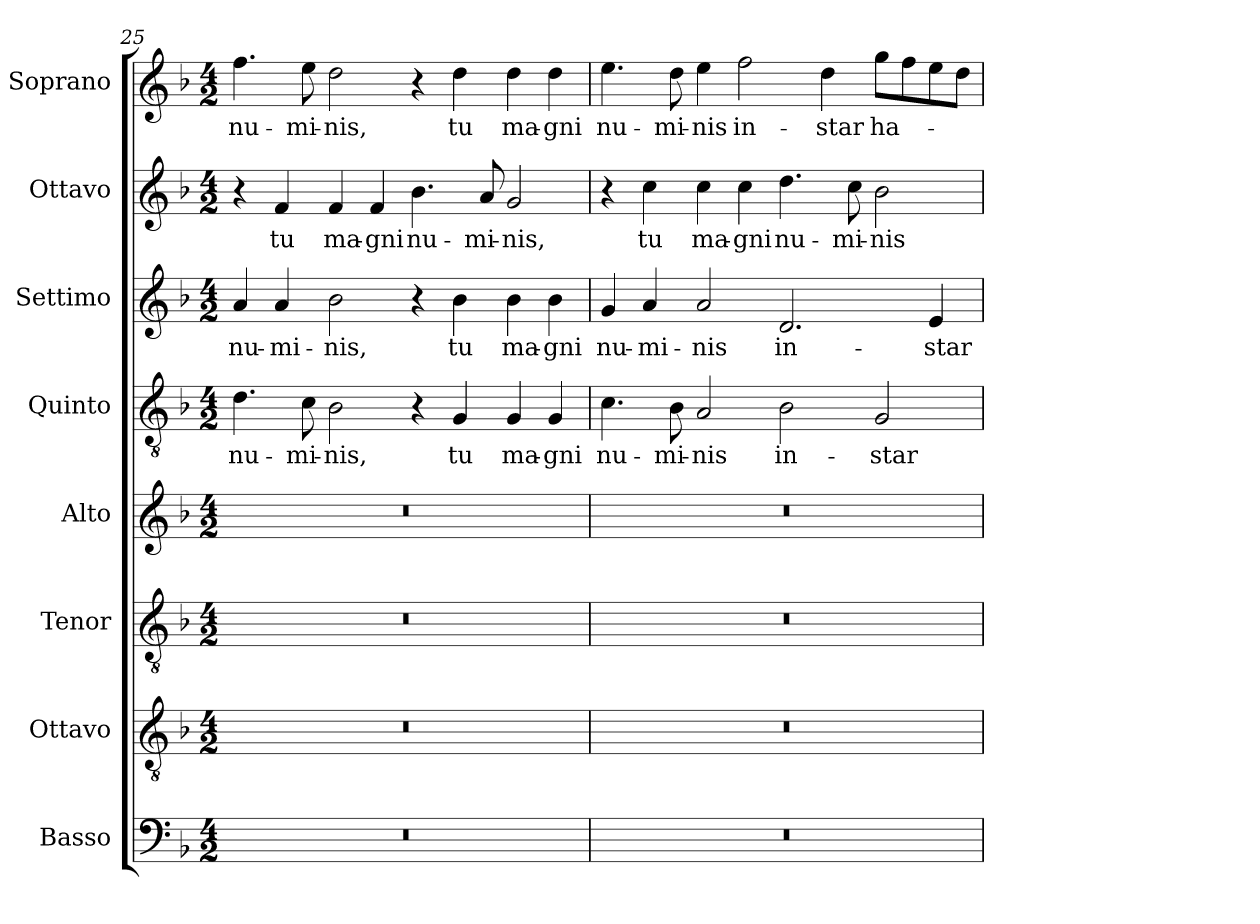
**kern	**kern	**kern	**kern	**kern	**text	**kern	**text	**kern	**text	**kern	**text
*part8	*part7	*part6	*part5	*part4	*part4	*part3	*part3	*part2	*part2	*part1	*part1
*staff8	*staff7	*staff6	*staff5	*staff4	*staff4	*staff3	*staff3	*staff2	*staff2	*staff1	*staff1
*I"Basso	*I"Ottavo	*I"Tenor	*I"Alto	*I"Quinto	*	*I"Settimo	*	*I"Ottavo	*	*I"Soprano	*
*I'B.	*I'Ot.	*I'T.	*I'A.	*I'Q.	*	*I'St.	*	*	*	*I'S.	*
*clefF4	*clefGv2	*clefGv2	*clefG2	*clefGv2	*	*clefG2	*	*clefG2	*	*clefG2	*
*	*ITrd7c12	*ITrd7c12	*	*ITrd7c12	*	*	*	*	*	*	*
*k[b-]	*k[b-]	*k[b-]	*k[b-]	*k[b-]	*	*k[b-]	*	*k[b-]	*	*k[b-]	*
*F:	*F:	*F:	*F:	*F:	*	*F:	*	*F:	*	*F:	*
*M4/2	*M4/2	*M4/2	*M4/2	*M4/2	*	*M4/2	*	*M4/2	*	*M4/2	*
=25	=25	=25	=25	=25	=25	=25	=25	=25	=25	=25	=25
!LO:N:vis=1	!LO:N:vis=1	!LO:N:vis=1	!LO:N:vis=1	!	!	!	!	!	!	!	!
!	!	!	!	!	!LO:LY:b:color=#000000	!	!	!	!	!	!
!	!	!	!	!	!	!	!LO:LY:b:color=#000000	!	!	!	!
!	!	!	!	!	!	!	!	!	!	!	!LO:LY:b:color=#000000
0r	0r	0r	0r	4.Di\	nu-	4ai/	nu-	4r	.	4.ffi\	nu-
!	!	!	!	!	!	!	!LO:LY:b:color=#000000	!	!	!	!
!	!	!	!	!	!	!	!	!	!LO:LY:b:color=#000000	!	!
.	.	.	.	.	.	4ai/	-mi-	4fi/	tu	.	.
!	!	!	!	!	!LO:LY:b:color=#000000	!	!	!	!	!	!
!	!	!	!	!	!	!	!	!	!	!	!LO:LY:b:color=#000000
.	.	.	.	8Ci\	-mi-	.	.	.	.	8eei\	-mi-
!	!	!	!	!	!LO:LY:b:color=#000000	!	!	!	!	!	!
!	!	!	!	!	!	!	!LO:LY:b:color=#000000	!	!	!	!
!	!	!	!	!	!	!	!	!	!LO:LY:b:color=#000000	!	!
!	!	!	!	!	!	!	!	!	!	!	!LO:LY:b:color=#000000
.	.	.	.	2BB-i\	-nis,	2b-i\	-nis,	4fi/	ma-	2ddi\	-nis,
!	!	!	!	!	!	!	!	!	!LO:LY:b:color=#000000	!	!
.	.	.	.	.	.	.	.	4fi/	-gni	.	.
!	!	!	!	!	!	!	!	!	!LO:LY:b:color=#000000	!	!
.	.	.	.	4r	.	4r	.	4.b-i\	nu-	4r	.
!	!	!	!	!	!LO:LY:b:color=#000000	!	!	!	!	!	!
!	!	!	!	!	!	!	!LO:LY:b:color=#000000	!	!	!	!
!	!	!	!	!	!	!	!	!	!	!	!LO:LY:b:color=#000000
.	.	.	.	4GGi/	tu	4b-i\	tu	.	.	4ddi\	tu
!	!	!	!	!	!	!	!	!	!LO:LY:b:color=#000000	!	!
.	.	.	.	.	.	.	.	8ai/	-mi-	.	.
!	!	!	!	!	!LO:LY:b:color=#000000	!	!	!	!	!	!
!	!	!	!	!	!	!	!LO:LY:b:color=#000000	!	!	!	!
!	!	!	!	!	!	!	!	!	!LO:LY:b:color=#000000	!	!
!	!	!	!	!	!	!	!	!	!	!	!LO:LY:b:color=#000000
.	.	.	.	4GGi/	ma-	4b-i\	ma-	2gi/	-nis,	4ddi\	ma-
!	!	!	!	!	!LO:LY:b:color=#000000	!	!	!	!	!	!
!	!	!	!	!	!	!	!LO:LY:b:color=#000000	!	!	!	!
!	!	!	!	!	!	!	!	!	!	!	!LO:LY:b:color=#000000
.	.	.	.	4GGi/	-gni	4b-i\	-gni	.	.	4ddi\	-gni
!!LO:PB:g=z
=26	=26	=26	=26	=26	=26	=26	=26	=26	=26	=26	=26
!LO:N:vis=1	!LO:N:vis=1	!LO:N:vis=1	!LO:N:vis=1	!	!	!	!	!	!	!	!
!	!	!	!	!	!LO:LY:b:color=#000000	!	!	!	!	!	!
!	!	!	!	!	!	!	!LO:LY:b:color=#000000	!	!	!	!
!	!	!	!	!	!	!	!	!	!	!	!LO:LY:b:color=#000000
0r	0r	0r	0r	4.Ci\	nu-	4gi/	nu-	4r	.	4.eei\	nu-
!	!	!	!	!	!	!	!LO:LY:b:color=#000000	!	!	!	!
!	!	!	!	!	!	!	!	!	!LO:LY:b:color=#000000	!	!
.	.	.	.	.	.	4ai/	-mi-	4cci\	tu	.	.
!	!	!	!	!	!LO:LY:b:color=#000000	!	!	!	!	!	!
!	!	!	!	!	!	!	!	!	!	!	!LO:LY:b:color=#000000
.	.	.	.	8BB-i\	-mi-	.	.	.	.	8ddi\	-mi-
!	!	!	!	!	!LO:LY:b:color=#000000	!	!	!	!	!	!
!	!	!	!	!	!	!	!LO:LY:b:color=#000000	!	!	!	!
!	!	!	!	!	!	!	!	!	!LO:LY:b:color=#000000	!	!
!	!	!	!	!	!	!	!	!	!	!	!LO:LY:b:color=#000000
.	.	.	.	2AAi/	-nis	2ai/	-nis	4cci\	ma-	4eei\	-nis
!	!	!	!	!	!	!	!	!	!LO:LY:b:color=#000000	!	!
!	!	!	!	!	!	!	!	!	!	!	!LO:LY:b:color=#000000
.	.	.	.	.	.	.	.	4cci\	-gni	2ffi\	in-
!	!	!	!	!	!LO:LY:b:color=#000000	!	!	!	!	!	!
!	!	!	!	!	!	!	!LO:LY:b:color=#000000	!	!	!	!
!	!	!	!	!	!	!	!	!	!LO:LY:b:color=#000000	!	!
.	.	.	.	2BB-i\	in-	2.di/	in-	4.ddi\	nu-	.	.
!	!	!	!	!	!	!	!	!	!	!	!LO:LY:b:color=#000000
.	.	.	.	.	.	.	.	.	.	4ddi\	-star
!	!	!	!	!	!	!	!	!	!LO:LY:b:color=#000000	!	!
.	.	.	.	.	.	.	.	8cci\	-mi-	.	.
!	!	!	!	!	!LO:LY:b:color=#000000	!	!	!	!	!	!
!	!	!	!	!	!	!	!	!	!LO:LY:b:color=#000000	!	!
!	!	!	!	!	!	!	!	!	!	!	!LO:LY:b:color=#000000
.	.	.	.	2GGi/	-star	.	.	2b-i\	-nis	8ggi\L	ha-
.	.	.	.	.	.	.	.	.	.	8ffi\	.
!	!	!	!	!	!	!	!LO:LY:b:color=#000000	!	!	!	!
.	.	.	.	.	.	4ei/	-star	.	.	8eei\	.
.	.	.	.	.	.	.	.	.	.	8ddi\J	.
=	=	=	=	=	=	=	=	=	=	=	=
*-	*-	*-	*-	*-	*-	*-	*-	*-	*-	*-	*-
